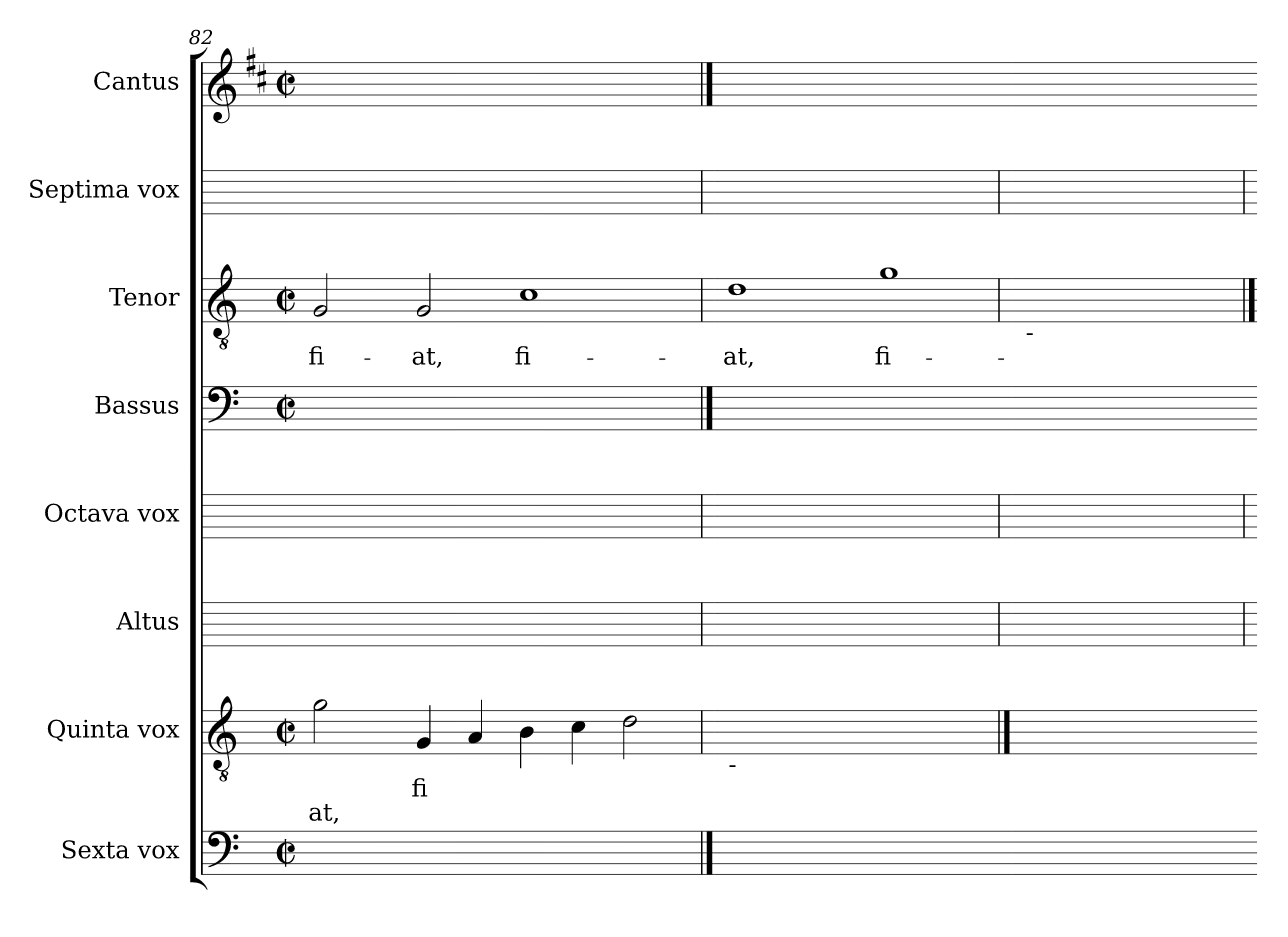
**kern	**kern	**text	**text	**kern	**kern	**kern	**kern	**text	**kern	**kern
*part8	*part7	*part7	*part7	*part6	*part5	*part4	*part3	*part3	*part2	*part1
*staff8	*staff7	*staff7	*staff7	*staff6	*staff5	*staff4	*staff3	*staff3	*staff2	*staff1
*I"Sexta vox	*I"Quinta vox	*	*	*I"Altus	*I"Octava vox	*I"Bassus	*I"Tenor	*	*I"Septima vox	*I"Cantus
*clefF4	*clefGv2	*	*	*	*	*clefF4	*clefGv2	*	*	*clefG2
*	*	*	*	*	*	*	*	*	*	*ITrd1c2
*k[]	*k[]	*	*	*	*	*k[]	*k[]	*	*	*k[]
*C:	*C:	*	*	*	*	*C:	*C:	*	*	*C:
*M4/2	*M4/2	*	*	*	*	*M4/2	*M4/2	*	*	*M4/2
*met(c|)	*met(c|)	*	*	*	*	*met(c|)	*met(c|)	*	*	*met(c|)
=82A	=82A	=82A	=82A	=82A	=82A	=82A	=82A	=82A	=82A	=82A
!	!	!	!LO:LY:b	!	!	!	!	!LO:LY:b	!	!
0Gyy]	2g	.	-at,	4ryy	4ryy	0GGyy]	2G	fi-	4ryy	0ddyy]
.	.	.	.	1..ryy	1..ryy	.	.	.	1..ryy	.
!	!	!LO:LY:b	!	!	!	!	!	!LO:LY:b	!	!
.	4G	fi	.	.	.	.	2G	-at,	.	.
.	4A	.	.	.	.	.	.	.	.	.
!	!	!	!	!	!	!	!	!LO:LY:b	!	!
.	4B	.	.	.	.	.	1c	fi-	.	.
.	4c	.	.	.	.	.	.	.	.	.
.	2d	.	.	.	.	.	.	.	.	.
==	=	==	==	=	=	==	=	==	=	==
!	!LO:TX:b:t=-	!	!	!	!	!	!	!	!	!
!	!	!LO:LY:b	!	!	!	!	!	!LO:LY:b	!	!
0ryy	0B;<yy	at.	.	4ryy	4ryy	0ryy	1d	-at,	4ryy	0ryy
.	.	.	.	1..ryy	1..ryy	.	.	.	1..ryy	.
!	!	!	!	!	!	!	!	!LO:LY:b	!	!
.	.	.	.	.	.	.	1g	fi-	.	.
=	==	=	=	=	=	=	=	=	=	=
!	!	!	!	!	!	!	!LO:TX:b:t=-	!	!	!
!	!	!	!	!	!	!	!	!LO:LY:b	!	!
0ryy	0ryy	.	.	4ryy	4ryy	0ryy	0d;<yy	-at.	4ryy	0ryy
.	.	.	.	1..ryy	1..ryy	.	.	.	1..ryy	.
=	=	=	=	=	=	=	==	=	=	=
*-	*-	*-	*-	*-	*-	*-	*-	*-	*-	*-
